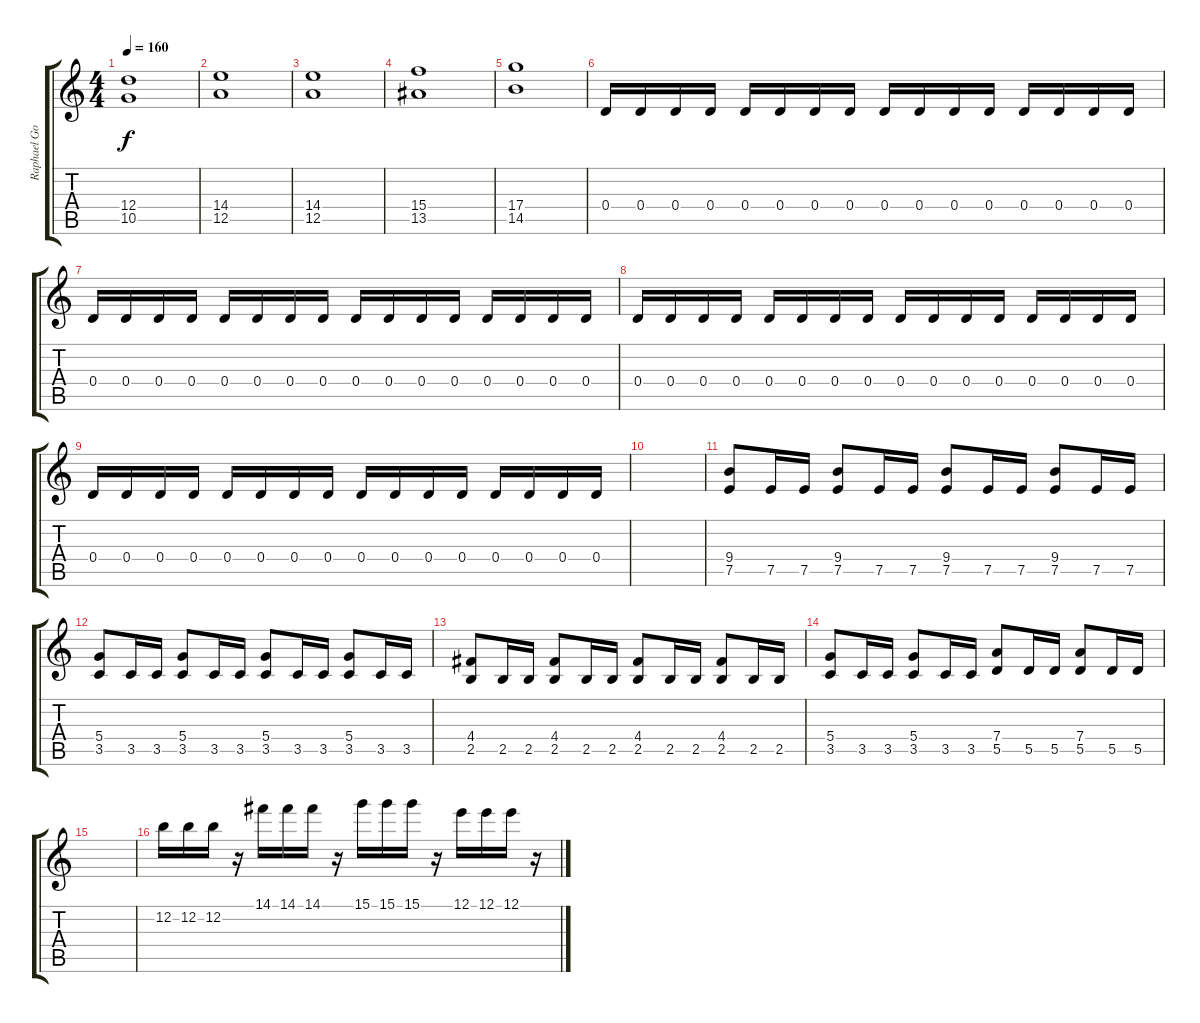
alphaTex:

\track ("Raphael Godoy" "Raphael Go") {instrument overdrivenguitar}
\staff {score tabs}
\tuning (E4 B3 G3 D3 A2 E2) {hide}
\ts (4 4)
\tempo 160
\clef g2
\ks c
(12.4 10.5).1{dy f} |
(14.4 12.5).1 |
(14.4 12.5).1 |
(15.4 13.5).1 |
(17.4 14.5).1 |
0.4.16 0.4.16 0.4.16 0.4.16 0.4.16 0.4.16 0.4.16 0.4.16 0.4.16 0.4.16 0.4.16 0.4.16 0.4.16 0.4.16 0.4.16 0.4.16 |
0.4.16 0.4.16 0.4.16 0.4.16 0.4.16 0.4.16 0.4.16 0.4.16 0.4.16 0.4.16 0.4.16 0.4.16 0.4.16 0.4.16 0.4.16 0.4.16 |
0.4.16 0.4.16 0.4.16 0.4.16 0.4.16 0.4.16 0.4.16 0.4.16 0.4.16 0.4.16 0.4.16 0.4.16 0.4.16 0.4.16 0.4.16 0.4.16 |
0.4.16 0.4.16 0.4.16 0.4.16 0.4.16 0.4.16 0.4.16 0.4.16 0.4.16 0.4.16 0.4.16 0.4.16 0.4.16 0.4.16 0.4.16 0.4.16 |
|
(9.4 7.5).8 7.5.16 7.5.16 (9.4 7.5).8 7.5.16 7.5.16 (9.4 7.5).8 7.5.16 7.5.16 (9.4 7.5).8 7.5.16 7.5.16 |
(5.4 3.5).8 3.5.16 3.5.16 (5.4 3.5).8 3.5.16 3.5.16 (5.4 3.5).8 3.5.16 3.5.16 (5.4 3.5).8 3.5.16 3.5.16 |
(4.4 2.5).8 2.5.16 2.5.16 (4.4 2.5).8 2.5.16 2.5.16 (4.4 2.5).8 2.5.16 2.5.16 (4.4 2.5).8 2.5.16 2.5.16 |
(5.4 3.5).8 3.5.16 3.5.16 (5.4 3.5).8 3.5.16 3.5.16 (7.4 5.5).8 5.5.16 5.5.16 (7.4 5.5).8 5.5.16 5.5.16 |
|
12.2.16 12.2.16 12.2.16 r.16 14.1.16 14.1.16 14.1.16 r.16 15.1.16 15.1.16 15.1.16 r.16 12.1.16 12.1.16 12.1.16 r.16
